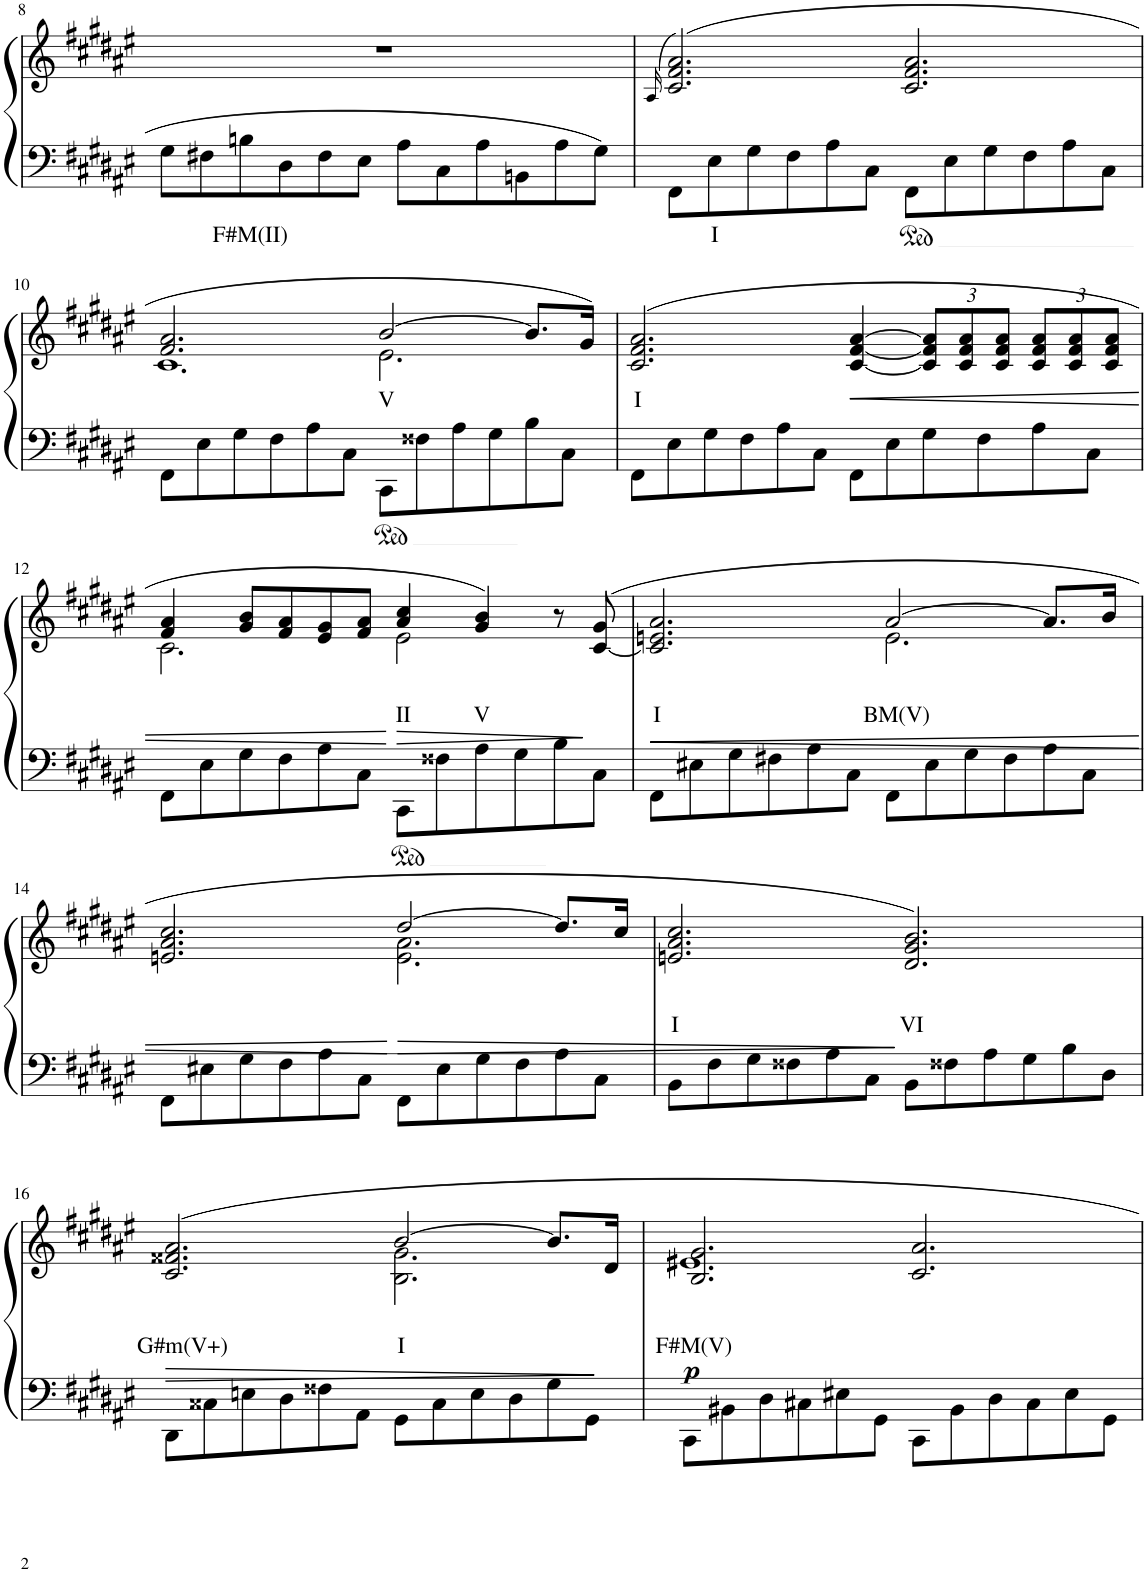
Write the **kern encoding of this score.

**kern	**text	**kern	**text	**dynam
*part1	*part1	*part1	*part1	*part1
*staff2	*staff2	*staff1	*staff1	*staff1/2
*I"Piano	*	*	*	*
*I'Pno	*	*	*	*
!!LO:PB:g=z
*clefF4	*	*clefG2	*	*
*k[f#c#g#d#a#e#]	*	*k[f#c#g#d#a#e#]	*	*
*M6/4	*	*M6/4	*	*
=8	=8	=8	=8	=8
8G#\L	.	1.r	.	.
8F#X\	.	.	.	.
!	!LO:LY:b	!	!	!
8Bn\	F#M(II)	.	.	.
8D#\	.	.	.	.
8F#\	.	.	.	.
8E#\J	.	.	.	.
8A#\L	.	.	.	.
8C#\	.	.	.	.
8A#\	.	.	.	.
8BBn\	.	.	.	.
8A#\	.	.	.	.
8G#\J	.	.	.	.
=9	=9	=9	=9	=9
.	.	(>16qA#/	.	.
8FF#\L	.	(2.c#/ 2.f#/ 2.a#/)	.	.
!	!LO:LY:b	!	!	!
8E#\	I	.	.	.
8G#\	.	.	.	.
8F#\	.	.	.	.
8A#\	.	.	.	.
8C#\J	.	.	.	.
8FF#\L	.	2.c#/ 2.f#/ 2.a#/	.	.
8E#\	.	.	.	.
8G#\	.	.	.	.
8F#\	.	.	.	.
8A#\	.	.	.	.
8C#\J	.	.	.	.
!!LO:LB:g=z
=10	=10	=10	=10	=10
*	*	*^	*	*
*	*	*	*^	*	*
8FF#\L	.	2.f#/ 2.a#/	1.c#	2.ryy	.	.
8E#\	.	.	.	.	.	.
8G#\	.	.	.	.	.	.
8F#\	.	.	.	.	.	.
8A#\	.	.	.	.	.	.
8C#\J	.	.	.	.	.	.
!	!	!	!	!	!LO:LY:b	!
8CC#\L	.	[2b/	.	2.e#\	V	.
8F##X\	.	.	.	.	.	.
8A#\	.	.	.	.	.	.
8G#\	.	.	.	.	.	.
8B\	.	8.b/L]	.	.	.	.
8C#\J	.	.	.	.	.	.
.	.	16g#/Jk)	.	.	.	.
*	*	*v	*v	*v	*	*
=11	=11	=11	=11	=11
!	!	!	!LO:LY:b	!
8FF#\L	.	(2.c#/ 2.f#/ 2.a#/	I	.
8E#\	.	.	.	.
8G#\	.	.	.	.
8F#\	.	.	.	.
8A#\	.	.	.	.
8C#\J	.	.	.	.
!	!	!	!	!LO:HP:b
8FF#\L	.	[4c#/ [4f#/ [>4a#/	.	<
8E#\	.	.	.	.
*	*	*Xbrackettup	*	*
8G#\	.	12c#/] 12f#/] 12a#/]L	.	.
.	.	12c#/ 12f#/ 12a#/	.	.
8F#\	.	.	.	.
.	.	12c#/ 12f#/ 12a#/J	.	.
8A#\	.	12c#/ 12f#/ 12a#/L	.	.
.	.	12c#/ 12f#/ 12a#/	.	.
8C#\J	.	.	.	.
.	.	12c#/ 12f#/ 12a#/J	.	.
!!LO:LB:g=z
=12	=12	=12	=12	=12
*	*	*^	*	*
8FF#\L	.	4f#/ 4a#/	2.c#\	.	.
8E#\	.	.	.	.	.
8G#\	.	8g#/ 8b/L	.	.	.
8F#\	.	8f#/ 8a#/	.	.	.
8A#\	.	8e#/ 8g#/	.	.	.
8C#\J	.	8f#/ 8a#/J	.	.	.
!	!	!	!	!LO:LY:b	!LO:HP:n=1:b
8CC#\L	.	4a#/ 4cc#/	2e#\	II	[ >
8F##X\	.	.	.	.	.
!	!	!	!	!LO:LY:b	!
8A#\	.	4g#/ 4b/)	.	V	.
8G#\	.	.	.	.	.
8B\	.	8r	4ryy	.	.
8C#\J	.	([<8c#/ 8g#/	.	.	]
=13	=13	=13	=13	=13	=13
!	!	!	!	!LO:LY:b	!LO:HP:b
8FF#\L	.	2.c#/] 2.en/ 2.a#/	2.ryy	I	<
8E#X\	.	.	.	.	.
8G#\	.	.	.	.	.
8F#X\	.	.	.	.	.
8A#\	.	.	.	.	.
8C#\J	.	.	.	.	.
!	!	!	!	!LO:LY:b	!
8FF#\L	.	[2a#/	2.e\	BM(V)	.
8E#\	.	.	.	.	.
8G#\	.	.	.	.	.
8F#\	.	.	.	.	.
8A#\	.	8.a#/L]	.	.	.
8C#\J	.	.	.	.	.
.	.	16b/Jk	.	.	.
!!LO:LB:g=z	!!
=14	=14	=14	=14	=14	=14
8FF#\L	.	2.en/ 2.a#/ 2.cc#/	2.ryy	.	.
8E#X\	.	.	.	.	.
8G#\	.	.	.	.	.
8F#\	.	.	.	.	.
8A#\	.	.	.	.	.
8C#\J	.	.	.	.	.
!	!	!	!	!	!LO:HP:n=1:b
8FF#\L	.	[2dd#/	2.e\ 2.a#\	.	[ >
8E#\	.	.	.	.	.
8G#\	.	.	.	.	.
8F#\	.	.	.	.	.
8A#\	.	8.dd#/L]	.	.	.
8C#\J	.	.	.	.	.
.	.	16cc#/Jk	.	.	.
*	*	*v	*v	*	*
=15	=15	=15	=15	=15
!	!	!	!LO:LY:b	!
8BB\L	.	2.en/ 2.a#/ 2.cc#/	I	.
8F#\	.	.	.	.
8G#\	.	.	.	.
8F##X\	.	.	.	.
8A#\	.	.	.	.
8C#\J	.	.	.	.
!	!	!	!LO:LY:b	!
8BB\L	.	2.d#/ 2.g#/ 2.b/)	VI	]
8F##X\	.	.	.	.
8A#\	.	.	.	.
8G#\	.	.	.	.
8B\	.	.	.	.
8D#\J	.	.	.	.
!!LO:LB:g=z
=16	=16	=16	=16	=16
!	!	!	!LO:LY:b	!LO:HP:b
*	*	*^	*	*
8DD#\L	.	2.c#/ 2.f##X/ 2.a#/	2.ryy	G#m(V+)	>
8C##X\	.	.	.	.	.
8En\	.	.	.	.	.
8D#\	.	.	.	.	.
8F##X\	.	.	.	.	.
8AA#\J	.	.	.	.	.
!	!	!	!	!LO:LY:b	!
8GG#\L	.	[2b/	2.B\ 2.g#\	I	.
8C##\	.	.	.	.	.
8E\	.	.	.	.	.
8D#\	.	.	.	.	.
8G#\	.	8.b/L]	.	.	.
8GG#\J	.	.	.	.	.
.	.	16d#/Jk	.	.	]
=17	=17	=17	=17	=17	=17
!	!	!	!	!LO:LY:b	!LO:DY:b
8CC#\L	.	2.B/ 2.g#/	1.e#X	F#M(V)	p
8BB#X\	.	.	.	.	.
8D#\	.	.	.	.	.
8C#X\	.	.	.	.	.
8E#X\	.	.	.	.	.
8GG#\J	.	.	.	.	.
8CC#\L	.	2.c#/ 2.a#/	.	.	.
8BB#\	.	.	.	.	.
8D#\	.	.	.	.	.
8C#\	.	.	.	.	.
8E#\	.	.	.	.	.
8GG#\J	.	.	.	.	.
*	*	*v	*v	*	*
=	=	=	=	=
*-	*-	*-	*-	*-
